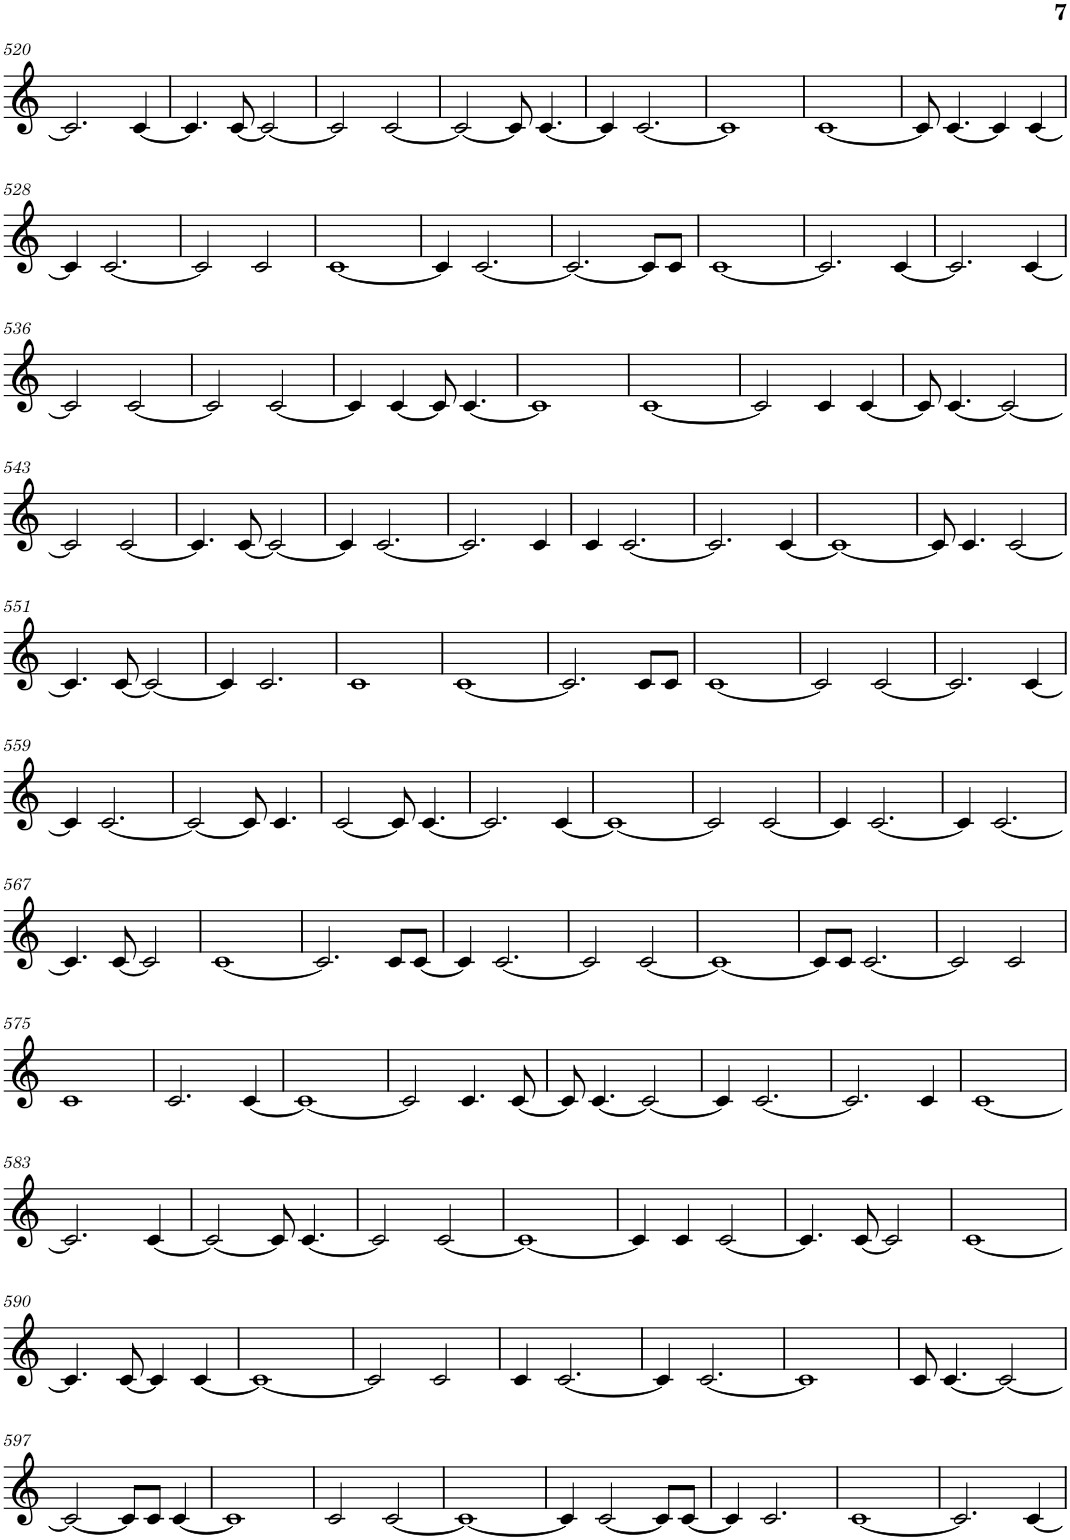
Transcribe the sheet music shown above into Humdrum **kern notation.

**kern
*part1
*staff1
*I"Piano
*I'Pno.
!!LO:PB:g=z
*clefG2
*k[]
*M4/4
=520
2.c/]
[4c/
=521
4.c/]
[8c/
2c/_
=522
2c/]
[2c/
=523
2c/_
8c/]
[4.c/
=524
4c/]
[2.c/
=525
1c]
=526
[1c
=527
8c/]
[4.c/
4c/]
[4c/
!!LO:LB:g=z
=528
4c/]
[2.c/
=529
2c/]
2c/
=530
[1c
=531
4c/]
[2.c/
=532
2.c/_
8c/L]
8c/J
=533
[1c
=534
2.c/]
[4c/
=535
2.c/]
[4c/
!!LO:LB:g=z
=536
2c/]
[2c/
=537
2c/]
[2c/
=538
4c/]
[4c/
8c/]
[4.c/
=539
1c]
=540
[1c
=541
2c/]
4c/
[4c/
=542
8c/]
[4.c/
2c/_
!!LO:LB:g=z
=543
2c/]
[2c/
=544
4.c/]
[8c/
2c/_
=545
4c/]
[2.c/
=546
2.c/]
4c/
=547
4c/
[2.c/
=548
2.c/]
[4c/
=549
1c_
=550
8c/]
4.c/
[2c/
!!LO:LB:g=z
=551
4.c/]
[8c/
2c/_
=552
4c/]
2.c/
=553
1c
=554
[1c
=555
2.c/]
8c/L
8c/J
=556
[1c
=557
2c/]
[2c/
=558
2.c/]
[4c/
!!LO:LB:g=z
=559
4c/]
[2.c/
=560
2c/_
8c/]
4.c/
=561
[2c/
8c/]
[4.c/
=562
2.c/]
[4c/
=563
1c_
=564
2c/]
[2c/
=565
4c/]
[2.c/
=566
4c/]
[2.c/
!!LO:LB:g=z
=567
4.c/]
[8c/
2c/]
=568
[1c
=569
2.c/]
8c/L
[8c/J
=570
4c/]
[2.c/
=571
2c/]
[2c/
=572
1c_
=573
8c/L]
8c/J
[2.c/
=574
2c/]
2c/
!!LO:LB:g=z
=575
1c
=576
2.c/
[4c/
=577
1c_
=578
2c/]
4.c/
[8c/
=579
8c/]
[4.c/
2c/_
=580
4c/]
[2.c/
=581
2.c/]
4c/
=582
[1c
!!LO:LB:g=z
=583
2.c/]
[4c/
=584
2c/_
8c/]
[4.c/
=585
2c/]
[2c/
=586
1c_
=587
4c/]
4c/
[2c/
=588
4.c/]
[8c/
2c/]
=589
[1c
!!LO:LB:g=z
=590
4.c/]
[8c/
4c/]
[4c/
=591
1c_
=592
2c/]
2c/
=593
4c/
[2.c/
=594
4c/]
[2.c/
=595
1c]
=596
8c/
[4.c/
2c/_
!!LO:LB:g=z
=597
2c/_
8c/L]
8c/J
[4c/
=598
1c]
=599
2c/
[2c/
=600
1c_
=601
4c/]
[2c/
8c/L]
[8c/J
=602
4c/]
2.c/
=603
[1c
=604
2.c/]
[4c/
=
*-
